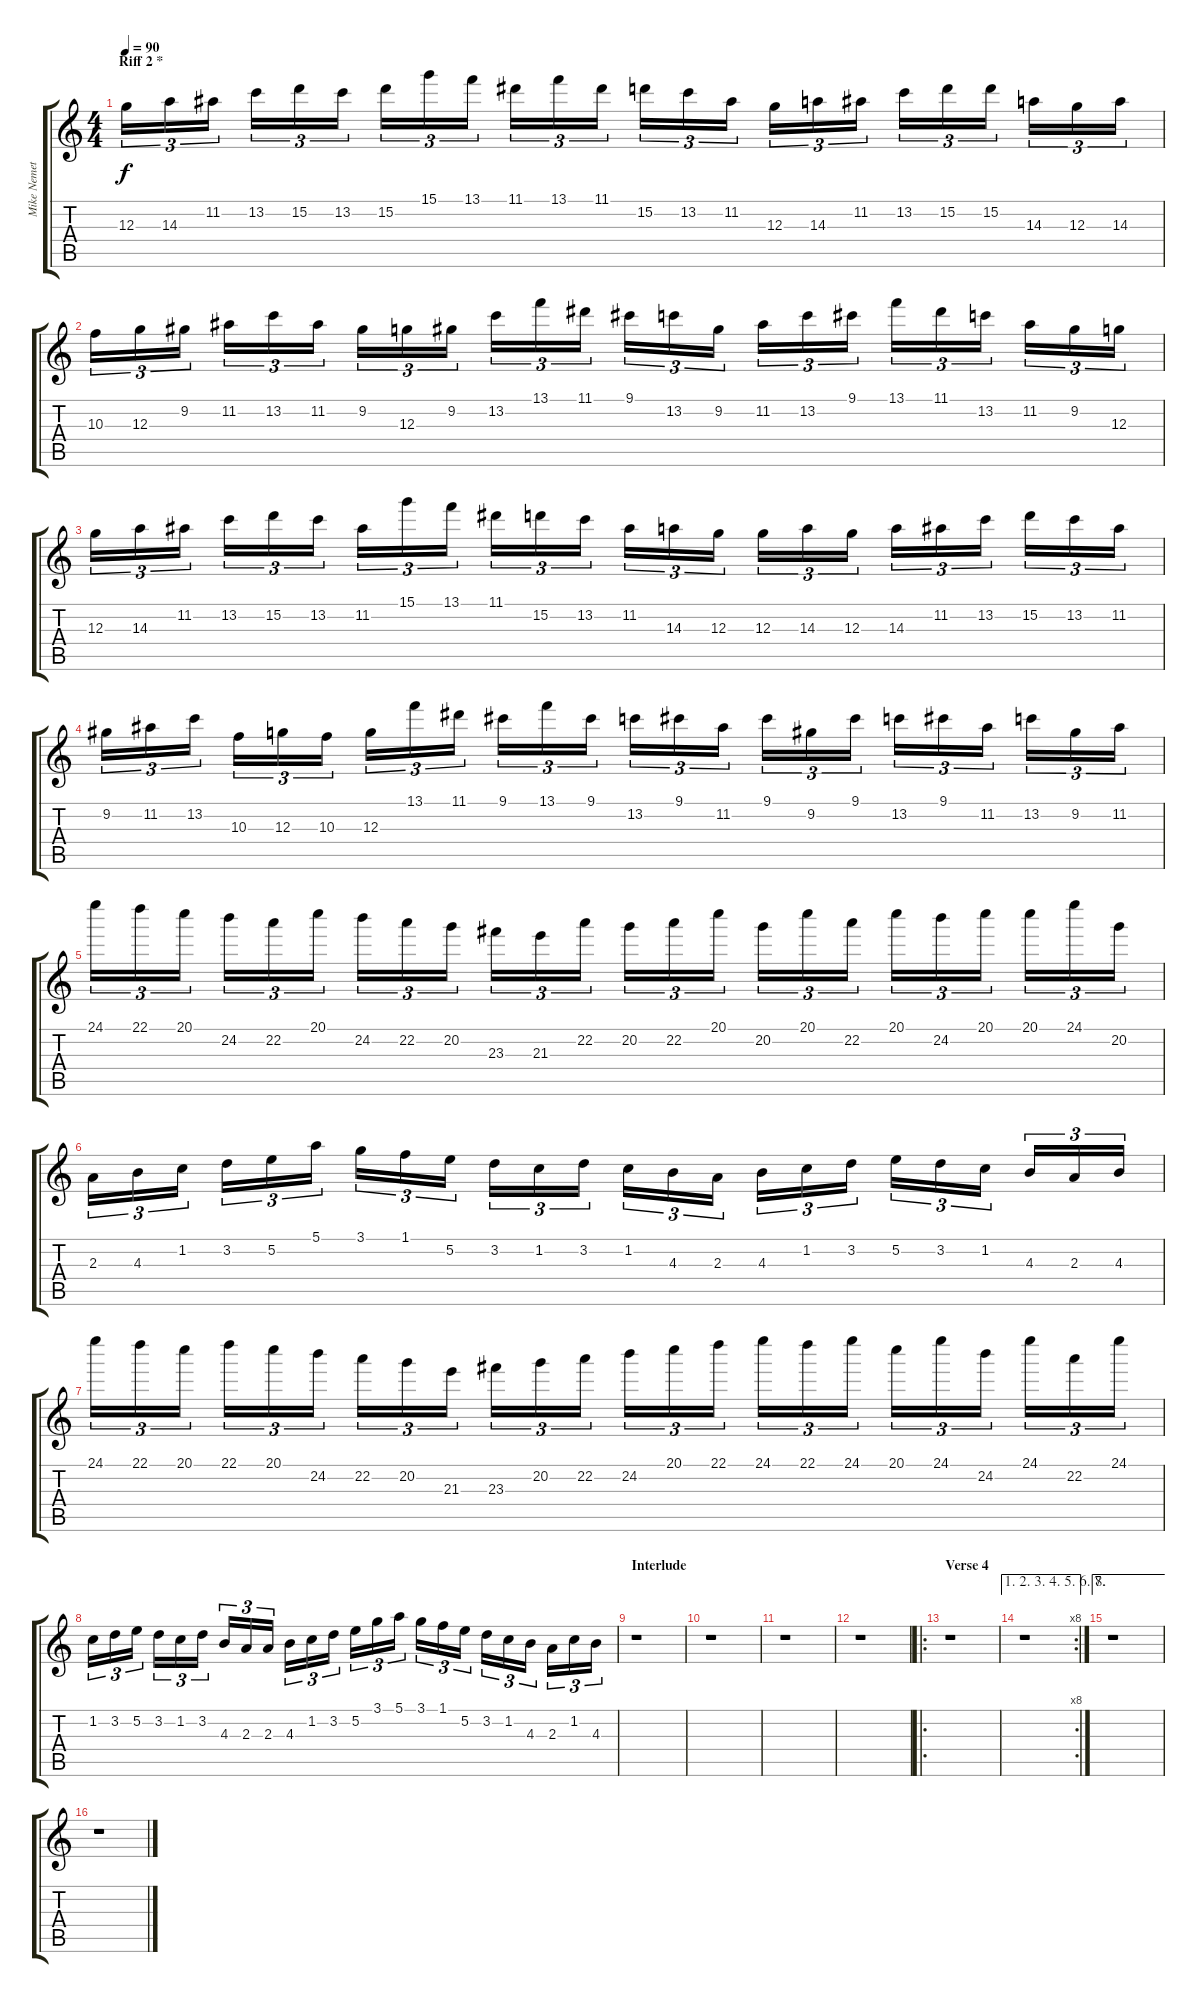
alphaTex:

\track ("Mike Nemeth" "Mike Nemet") {instrument distortionguitar}
\staff {score tabs}
\tuning (E4 B3 G3 D3 A2 E2) {hide}
\ts (4 4)
\section ("" "Riff 2 *")
\tempo 90
\clef g2
\ks c
12.3.16{tu (3 2) dy f} 14.3.16{tu (3 2)} 11.2.16{tu (3 2)} 13.2.16{tu (3 2)} 15.2.16{tu (3 2)} 13.2.16{tu (3 2)} 15.2.16{tu (3 2)} 15.1.16{tu (3 2)} 13.1.16{tu (3 2)} 11.1.16{tu (3 2)} 13.1.16{tu (3 2)} 11.1.16{tu (3 2)} 15.2.16{tu (3 2)} 13.2.16{tu (3 2)} 11.2.16{tu (3 2)} 12.3.16{tu (3 2)} 14.3.16{tu (3 2)} 11.2.16{tu (3 2)} 13.2.16{tu (3 2)} 15.2.16{tu (3 2)} 15.2.16{tu (3 2)} 14.3.16{tu (3 2)} 12.3.16{tu (3 2)} 14.3.16{tu (3 2)} |
10.3.16{tu (3 2)} 12.3.16{tu (3 2)} 9.2.16{tu (3 2)} 11.2.16{tu (3 2)} 13.2.16{tu (3 2)} 11.2.16{tu (3 2)} 9.2.16{tu (3 2)} 12.3.16{tu (3 2)} 9.2.16{tu (3 2)} 13.2.16{tu (3 2)} 13.1.16{tu (3 2)} 11.1.16{tu (3 2)} 9.1.16{tu (3 2)} 13.2.16{tu (3 2)} 9.2.16{tu (3 2)} 11.2.16{tu (3 2)} 13.2.16{tu (3 2)} 9.1.16{tu (3 2)} 13.1.16{tu (3 2)} 11.1.16{tu (3 2)} 13.2.16{tu (3 2)} 11.2.16{tu (3 2)} 9.2.16{tu (3 2)} 12.3.16{tu (3 2)} |
12.3.16{tu (3 2)} 14.3.16{tu (3 2)} 11.2.16{tu (3 2)} 13.2.16{tu (3 2)} 15.2.16{tu (3 2)} 13.2.16{tu (3 2)} 11.2.16{tu (3 2)} 15.1.16{tu (3 2)} 13.1.16{tu (3 2)} 11.1.16{tu (3 2)} 15.2.16{tu (3 2)} 13.2.16{tu (3 2)} 11.2.16{tu (3 2)} 14.3.16{tu (3 2)} 12.3.16{tu (3 2)} 12.3.16{tu (3 2)} 14.3.16{tu (3 2)} 12.3.16{tu (3 2)} 14.3.16{tu (3 2)} 11.2.16{tu (3 2)} 13.2.16{tu (3 2)} 15.2.16{tu (3 2)} 13.2.16{tu (3 2)} 11.2.16{tu (3 2)} |
9.2.16{tu (3 2)} 11.2.16{tu (3 2)} 13.2.16{tu (3 2)} 10.3.16{tu (3 2)} 12.3.16{tu (3 2)} 10.3.16{tu (3 2)} 12.3.16{tu (3 2)} 13.1.16{tu (3 2)} 11.1.16{tu (3 2)} 9.1.16{tu (3 2)} 13.1.16{tu (3 2)} 9.1.16{tu (3 2)} 13.2.16{tu (3 2)} 9.1.16{tu (3 2)} 11.2.16{tu (3 2)} 9.1.16{tu (3 2)} 9.2.16{tu (3 2)} 9.1.16{tu (3 2)} 13.2.16{tu (3 2)} 9.1.16{tu (3 2)} 11.2.16{tu (3 2)} 13.2.16{tu (3 2)} 9.2.16{tu (3 2)} 11.2.16{tu (3 2)} |
24.1.16{tu (3 2)} 22.1.16{tu (3 2)} 20.1.16{tu (3 2)} 24.2.16{tu (3 2)} 22.2.16{tu (3 2)} 20.1.16{tu (3 2)} 24.2.16{tu (3 2)} 22.2.16{tu (3 2)} 20.2.16{tu (3 2)} 23.3.16{tu (3 2)} 21.3.16{tu (3 2)} 22.2.16{tu (3 2)} 20.2.16{tu (3 2)} 22.2.16{tu (3 2)} 20.1.16{tu (3 2)} 20.2.16{tu (3 2)} 20.1.16{tu (3 2)} 22.2.16{tu (3 2)} 20.1.16{tu (3 2)} 24.2.16{tu (3 2)} 20.1.16{tu (3 2)} 20.1.16{tu (3 2)} 24.1.16{tu (3 2)} 20.2.16{tu (3 2)} |
2.3.16{tu (3 2)} 4.3.16{tu (3 2)} 1.2.16{tu (3 2)} 3.2.16{tu (3 2)} 5.2.16{tu (3 2)} 5.1.16{tu (3 2)} 3.1.16{tu (3 2)} 1.1.16{tu (3 2)} 5.2.16{tu (3 2)} 3.2.16{tu (3 2)} 1.2.16{tu (3 2)} 3.2.16{tu (3 2)} 1.2.16{tu (3 2)} 4.3.16{tu (3 2)} 2.3.16{tu (3 2)} 4.3.16{tu (3 2)} 1.2.16{tu (3 2)} 3.2.16{tu (3 2)} 5.2.16{tu (3 2)} 3.2.16{tu (3 2)} 1.2.16{tu (3 2)} 4.3.16{tu (3 2)} 2.3.16{tu (3 2)} 4.3.16{tu (3 2)} |
24.1.16{tu (3 2)} 22.1.16{tu (3 2)} 20.1.16{tu (3 2)} 22.1.16{tu (3 2)} 20.1.16{tu (3 2)} 24.2.16{tu (3 2)} 22.2.16{tu (3 2)} 20.2.16{tu (3 2)} 21.3.16{tu (3 2)} 23.3.16{tu (3 2)} 20.2.16{tu (3 2)} 22.2.16{tu (3 2)} 24.2.16{tu (3 2)} 20.1.16{tu (3 2)} 22.1.16{tu (3 2)} 24.1.16{tu (3 2)} 22.1.16{tu (3 2)} 24.1.16{tu (3 2)} 20.1.16{tu (3 2)} 24.1.16{tu (3 2)} 24.2.16{tu (3 2)} 24.1.16{tu (3 2)} 22.2.16{tu (3 2)} 24.1.16{tu (3 2)} |
1.2.16{tu (3 2)} 3.2.16{tu (3 2)} 5.2.16{tu (3 2)} 3.2.16{tu (3 2)} 1.2.16{tu (3 2)} 3.2.16{tu (3 2)} 4.3.16{tu (3 2)} 2.3.16{tu (3 2)} 2.3.16{tu (3 2)} 4.3.16{tu (3 2)} 1.2.16{tu (3 2)} 3.2.16{tu (3 2)} 5.2.16{tu (3 2)} 3.1.16{tu (3 2)} 5.1.16{tu (3 2)} 3.1.16{tu (3 2)} 1.1.16{tu (3 2)} 5.2.16{tu (3 2)} 3.2.16{tu (3 2)} 1.2.16{tu (3 2)} 4.3.16{tu (3 2)} 2.3.16{tu (3 2)} 1.2.16{tu (3 2)} 4.3.16{tu (3 2)} |
\section ("" "Interlude")
r.1 |
r.1 |
r.1 |
r.1 |
\ro
\section ("" "Verse 4")
r.1 |
\ae (1 2 3 4 5 6 7)
\rc 8
r.1 |
\ae 8
r.1 |
r.1
